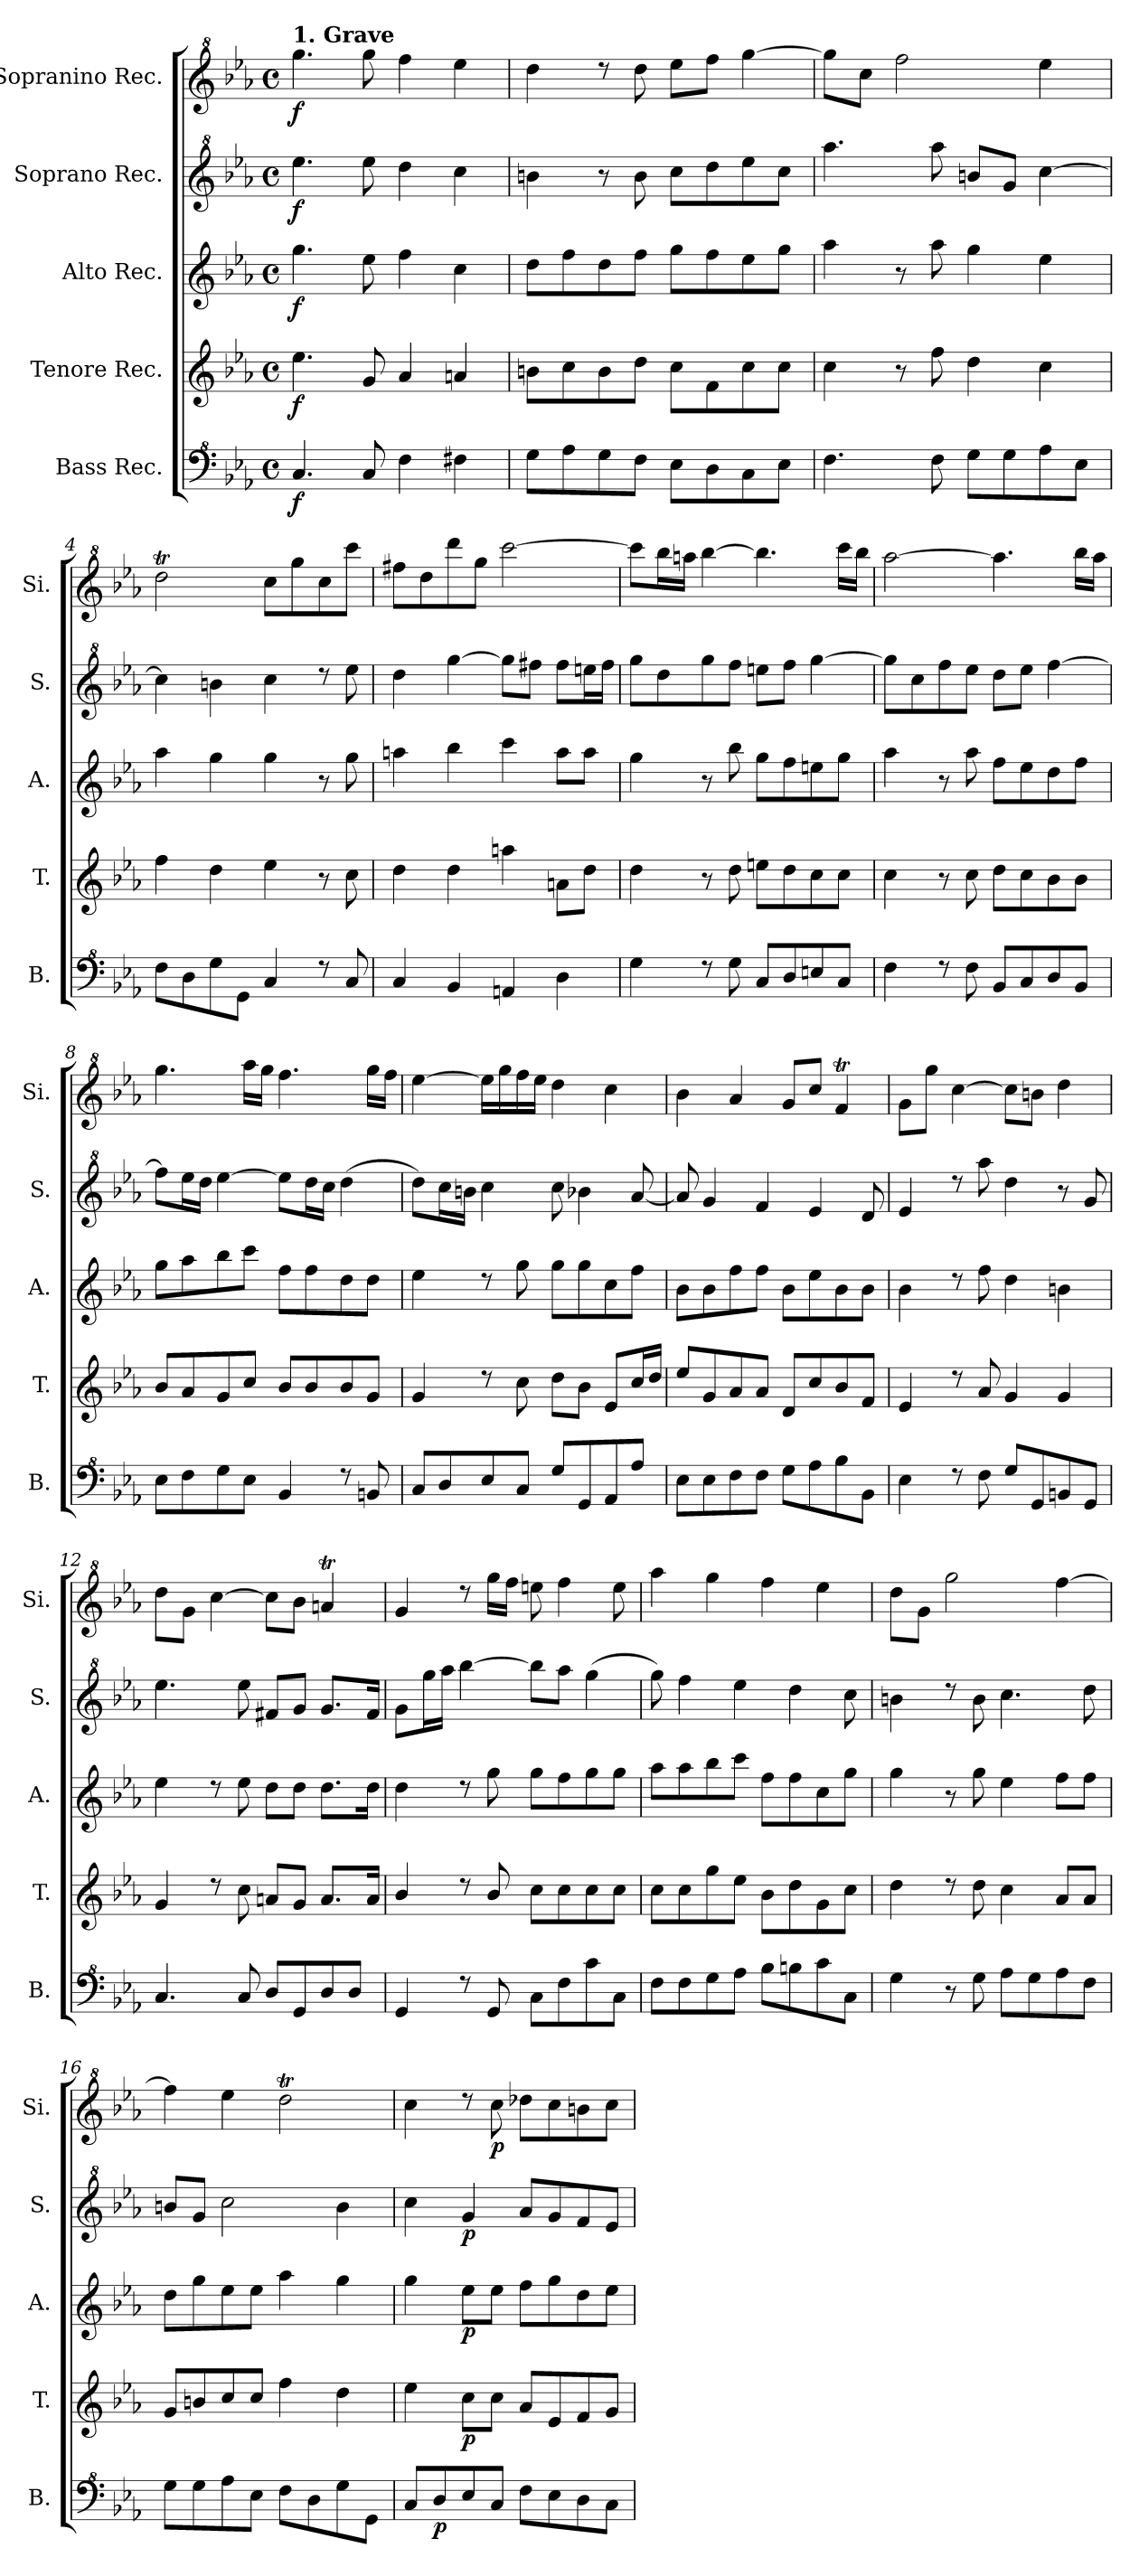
**kern	**dynam	**kern	**dynam	**kern	**dynam	**kern	**dynam	**kern	**dynam
*part5	*part5	*part4	*part4	*part3	*part3	*part2	*part2	*part1	*part1
*staff5	*staff5	*staff4	*staff4	*staff3	*staff3	*staff2	*staff2	*staff1	*staff1
*I"Bass Rec.	*	*I"Tenore Rec.	*	*I"Alto Rec.	*	*I"Soprano Rec.	*	*I"Sopranino Rec.	*
*I'B.	*	*I'T.	*	*I'A.	*	*I'S.	*	*I'Si.	*
*clefF^4	*	*clefG2	*	*clefG2	*	*clefG^2	*	*clefG^2	*
*k[b-e-a-]	*	*k[b-e-a-]	*	*k[b-e-a-]	*	*k[b-e-a-]	*	*k[b-e-a-]	*
*M4/4	*	*M4/4	*	*M4/4	*	*M4/4	*	*M4/4	*
*met(c)	*	*met(c)	*	*met(c)	*	*met(c)	*	*met(c)	*
*MM50	*	*MM50	*	*MM50	*	*MM50	*	*MM50	*
=1	=1	=1	=1	=1	=1	=1	=1	=1	=1
!	!	!	!	!	!	!	!	!LO:TX:a:B:t=1. Grave	!
!	!LO:DY:b	!	!LO:DY:b	!	!LO:DY:b	!	!LO:DY:b	!	!LO:DY:b
4.c/	f	4.ee-\	f	4.gg\	f	4.eee-\	f	4.ggg\	f
8c/	.	8g/	.	8ee-\	.	8eee-\	.	8ggg\	.
4f\	.	4a-/	.	4ff\	.	4ddd\	.	4fff\	.
4f#X\	.	4an/	.	4cc\	.	4ccc\	.	4eee-\	.
=2	=2	=2	=2	=2	=2	=2	=2	=2	=2
8g\L	.	8bn\L	.	8dd\L	.	4bbn\	.	4ddd\	.
8a-\	.	8cc\	.	8ff\	.	.	.	.	.
8g\	.	8b\	.	8dd\	.	8r	.	8rddd	.
8f\J	.	8dd\J	.	8ff\J	.	8bb\	.	8ddd\	.
8e-\L	.	8cc\L	.	8gg\L	.	8ccc\L	.	8eee-\L	.
8d\	.	8f\	.	8ff\	.	8ddd\	.	8fff\J	.
8c\	.	8cc\	.	8ee-\	.	8eee-\	.	[4ggg\	.
8e-\J	.	8cc\J	.	8gg\J	.	8ccc\J	.	.	.
=3	=3	=3	=3	=3	=3	=3	=3	=3	=3
4.f\	.	4cc\	.	4aa-\	.	4.aaa-\	.	8ggg\L]	.
.	.	.	.	.	.	.	.	8ccc\J	.
.	.	8r	.	8r	.	.	.	2fff\	.
8f\	.	8ff\	.	8aa-\	.	8aaa-\	.	.	.
8g\L	.	4dd\	.	4gg\	.	8bbn/L	.	.	.
8g\	.	.	.	.	.	8gg/J	.	.	.
8a-\	.	4cc\	.	4ee-\	.	[4ccc\	.	4eee-\	.
8e-\J	.	.	.	.	.	.	.	.	.
=4	=4	=4	=4	=4	=4	=4	=4	=4	=4
8f\L	.	4ff\	.	4aa-\	.	4ccc\]	.	2dddt\	.
8d\	.	.	.	.	.	.	.	.	.
8g\	.	4dd\	.	4gg\	.	4bbn\	.	.	.
8G\J	.	.	.	.	.	.	.	.	.
4c/	.	4ee-\	.	4gg\	.	4ccc\	.	8ccc\L	.
.	.	.	.	.	.	.	.	8ggg\	.
8rf	.	8r	.	8r	.	8rddd	.	8ccc\	.
8c/	.	8cc\	.	8gg\	.	8eee-\	.	8cccc\J	.
=5	=5	=5	=5	=5	=5	=5	=5	=5	=5
4c/	.	4dd\	.	4aan\	.	4ddd\	.	8fff#X\L	.
.	.	.	.	.	.	.	.	8ddd\	.
4B-/	.	4dd\	.	4bb-\	.	[4ggg\	.	8dddd\	.
.	.	.	.	.	.	.	.	8ggg\J	.
4An/	.	4aan\	.	4ccc\	.	8ggg\L]	.	[2cccc\	.
.	.	.	.	.	.	8fff#X\J	.	.	.
4d\	.	8an\L	.	8aa\L	.	8fff#\L	.	.	.
.	.	8dd\J	.	8aa\J	.	16eeen\L	.	.	.
.	.	.	.	.	.	16fff#\JJ	.	.	.
=6	=6	=6	=6	=6	=6	=6	=6	=6	=6
4g\	.	4dd\	.	4gg\	.	8ggg\L	.	8cccc\L]	.
.	.	.	.	.	.	8ddd\	.	16bbb-\L	.
.	.	.	.	.	.	.	.	16aaan\JJ	.
8rf	.	8r	.	8r	.	8ggg\	.	[4bbb-\	.
8g\	.	8dd\	.	8bb-\	.	8fff\J	.	.	.
8c/L	.	8een\L	.	8gg\L	.	8eeen\L	.	4.bbb-\]	.
8d/	.	8dd\	.	8ff\	.	8fff\J	.	.	.
8en/	.	8cc\	.	8een\	.	[4ggg\	.	.	.
8c/J	.	8cc\J	.	8gg\J	.	.	.	16cccc\LL	.
.	.	.	.	.	.	.	.	16bbb-\JJ	.
!!LO:LB:g=z
=7	=7	=7	=7	=7	=7	=7	=7	=7	=7
4f\	.	4cc\	.	4aa-\	.	8ggg\L]	.	[2aaa-\	.
.	.	.	.	.	.	8ccc\	.	.	.
8rf	.	8r	.	8r	.	8fff\	.	.	.
8f\	.	8cc\	.	8aa-\	.	8eee-\J	.	.	.
8B-/L	.	8dd\L	.	8ff\L	.	8ddd\L	.	4.aaa-\]	.
8c/	.	8cc\	.	8ee-\	.	8eee-\J	.	.	.
8d/	.	8b-\	.	8dd\	.	[4fff\	.	.	.
8B-/J	.	8b-\J	.	8ff\J	.	.	.	16bbb-\LL	.
.	.	.	.	.	.	.	.	16aaa-\JJ	.
=8	=8	=8	=8	=8	=8	=8	=8	=8	=8
8e-\L	.	8b-/L	.	8gg\L	.	8fff\L]	.	4.ggg\	.
8f\	.	8a-/	.	8aa-\	.	16eee-\L	.	.	.
.	.	.	.	.	.	16ddd\JJ	.	.	.
8g\	.	8g/	.	8bb-\	.	[4eee-\	.	.	.
8e-\J	.	8cc/J	.	8ccc\J	.	.	.	16aaa-\LL	.
.	.	.	.	.	.	.	.	16ggg\JJ	.
4B-/	.	8b-/L	.	8ff\L	.	8eee-\L]	.	4.fff\	.
.	.	8b-/	.	8ff\	.	16ddd\L	.	.	.
.	.	.	.	.	.	16ccc\JJ	.	.	.
8rf	.	8b-/	.	8dd\	.	(>4ddd\	.	.	.
8Bn/	.	8g/J	.	8dd\J	.	.	.	16ggg\LL	.
.	.	.	.	.	.	.	.	16fff\JJ	.
=9	=9	=9	=9	=9	=9	=9	=9	=9	=9
8c/L	.	4g/	.	4ee-\	.	8ddd\L)	.	[4eee-\	.
8d/	.	.	.	.	.	16ccc\L	.	.	.
.	.	.	.	.	.	16bbn\JJ	.	.	.
8e-/	.	8rdd	.	8rdd	.	4ccc\	.	16eee-\LL]	.
.	.	.	.	.	.	.	.	16ggg\	.
8c/J	.	8cc\	.	8gg\	.	.	.	16fff\	.
.	.	.	.	.	.	.	.	16eee-\JJ	.
8g/L	.	8dd\L	.	8gg\L	.	8ccc\	.	4ddd\	.
8G/	.	8b-\J	.	8gg\	.	4bb-X\	.	.	.
8A-/	.	8e-/L	.	8cc\	.	.	.	4ccc\	.
8a-/J	.	16cc/L	.	8ff\J	.	[8aa-/	.	.	.
.	.	16dd/JJ	.	.	.	.	.	.	.
=10	=10	=10	=10	=10	=10	=10	=10	=10	=10
8e-\L	.	8ee-/L	.	8b-\L	.	8aa-/]	.	4bb-\	.
8e-\	.	8g/	.	8b-\	.	4gg/	.	.	.
8f\	.	8a-/	.	8ff\	.	.	.	4aa-/	.
8f\J	.	8a-/J	.	8ff\J	.	4ff/	.	.	.
8g\L	.	8d/L	.	8b-\L	.	.	.	8gg/L	.
8a-\	.	8cc/	.	8ee-\	.	4ee-/	.	8ccc/J	.
8b-\	.	8b-/	.	8b-\	.	.	.	4ffT/	.
8B-\J	.	8f/J	.	8b-\J	.	8dd/	.	.	.
=11	=11	=11	=11	=11	=11	=11	=11	=11	=11
4e-\	.	4e-/	.	4b-\	.	4ee-/	.	8gg\L	.
.	.	.	.	.	.	.	.	8ggg\J	.
8rf	.	8rdd	.	8rdd	.	8rddd	.	[4ccc\	.
8f\	.	8a-/	.	8ff\	.	8aaa-\	.	.	.
8g/L	.	4g/	.	4dd\	.	4ddd\	.	8ccc\L]	.
8G/	.	.	.	.	.	.	.	8bbn\J	.
8Bn/	.	4g/	.	4bn\	.	8r	.	4ddd\	.
8G/J	.	.	.	.	.	8gg/	.	.	.
=12	=12	=12	=12	=12	=12	=12	=12	=12	=12
4.c/	.	4g/	.	4ee-\	.	4.eee-\	.	8ddd\L	.
.	.	.	.	.	.	.	.	8gg\J	.
.	.	8rdd	.	8rdd	.	.	.	[4ccc\	.
8c/	.	8cc\	.	8ee-\	.	8eee-\	.	.	.
8d/L	.	8an/L	.	8dd\L	.	8ff#X/L	.	8ccc\L]	.
8G/	.	8g/J	.	8dd\J	.	8gg/J	.	8bb-\J	.
8d/	.	8.a/L	.	8.dd\L	.	8.gg/L	.	4aant/	.
8d/J	.	.	.	.	.	.	.	.	.
.	.	16a/Jk	.	16dd\Jk	.	16ff#/Jk	.	.	.
!!LO:LB:g=z
=13	=13	=13	=13	=13	=13	=13	=13	=13	=13
4G/	.	4b-/	.	4dd\	.	8gg\L	.	4gg/	.
.	.	.	.	.	.	16ggg\L	.	.	.
.	.	.	.	.	.	16aaa-\JJ	.	.	.
8rf	.	8rdd	.	8rdd	.	[4bbb-\	.	8rddd	.
8G/	.	8b-/	.	8gg\	.	.	.	16ggg\LL	.
.	.	.	.	.	.	.	.	16fff\JJ	.
8c\L	.	8cc\L	.	8gg\L	.	8bbb-\L]	.	8eeen\	.
8f\	.	8cc\	.	8ff\	.	8aaa-\J	.	4fff\	.
8cc\	.	8cc\	.	8gg\	.	(>4ggg\	.	.	.
8c\J	.	8cc\J	.	8gg\J	.	.	.	8eee\	.
=14	=14	=14	=14	=14	=14	=14	=14	=14	=14
8f\L	.	8cc\L	.	8aa-\L	.	8ggg\)	.	4aaa-\	.
8f\	.	8cc\	.	8aa-\	.	4fff\	.	.	.
8g\	.	8gg\	.	8bb-\	.	.	.	4ggg\	.
8a-\J	.	8ee-\J	.	8ccc\J	.	4eee-\	.	.	.
8b-\L	.	8b-\L	.	8ff\L	.	.	.	4fff\	.
8bn\	.	8dd\	.	8ff\	.	4ddd\	.	.	.
8cc\	.	8g\	.	8cc\	.	.	.	4eee-\	.
8c\J	.	8cc\J	.	8gg\J	.	8ccc\	.	.	.
=15	=15	=15	=15	=15	=15	=15	=15	=15	=15
4g\	.	4dd\	.	4gg\	.	4bbn\	.	8ddd\L	.
.	.	.	.	.	.	.	.	8gg\J	.
8r	.	8rdd	.	8r	.	8rddd	.	2ggg\	.
8g\	.	8dd\	.	8gg\	.	8bb\	.	.	.
8a-\L	.	4cc\	.	4ee-\	.	4.ccc\	.	.	.
8g\	.	.	.	.	.	.	.	.	.
8a-\	.	8a-/L	.	8ff\L	.	.	.	[4fff\	.
8f\J	.	8a-/J	.	8ff\J	.	8ddd\	.	.	.
=16	=16	=16	=16	=16	=16	=16	=16	=16	=16
8g\L	.	8g/L	.	8dd\L	.	8bbn/L	.	4fff\]	.
8g\	.	8bn/	.	8gg\	.	8gg/J	.	.	.
8a-\	.	8cc/	.	8ee-\	.	2ccc\	.	4eee-\	.
8e-\J	.	8cc/J	.	8ee-\J	.	.	.	.	.
8f\L	.	4ff\	.	4aa-\	.	.	.	2dddt\	.
8d\	.	.	.	.	.	.	.	.	.
8g\	.	4dd\	.	4gg\	.	4bb\	.	.	.
8G\J	.	.	.	.	.	.	.	.	.
=17	=17	=17	=17	=17	=17	=17	=17	=17	=17
8c/L	.	4ee-\	.	4gg\	.	4ccc\	.	4ccc\	.
!	!LO:DY:b	!	!	!	!	!	!	!	!
8d/	p	.	.	.	.	.	.	.	.
!	!	!	!LO:DY:b	!	!LO:DY:b	!	!LO:DY:b	!	!
8e-/	.	8cc\L	p	8ee-\L	p	4gg/	p	8rddd	.
!	!	!	!	!	!	!	!	!	!LO:DY:b
8c/J	.	8cc\J	.	8ee-\J	.	.	.	8ccc\	p
8f\L	.	8a-/L	.	8ff\L	.	8aa-/L	.	8ddd-X\L	.
8e-\	.	8e-/	.	8gg\	.	8gg/	.	8ccc\	.
8d\	.	8f/	.	8dd\	.	8ff/	.	8bbn\	.
8c\J	.	8g/J	.	8ee-\J	.	8ee-/J	.	8ccc\J	.
=	=	=	=	=	=	=	=	=	=
*-	*-	*-	*-	*-	*-	*-	*-	*-	*-
